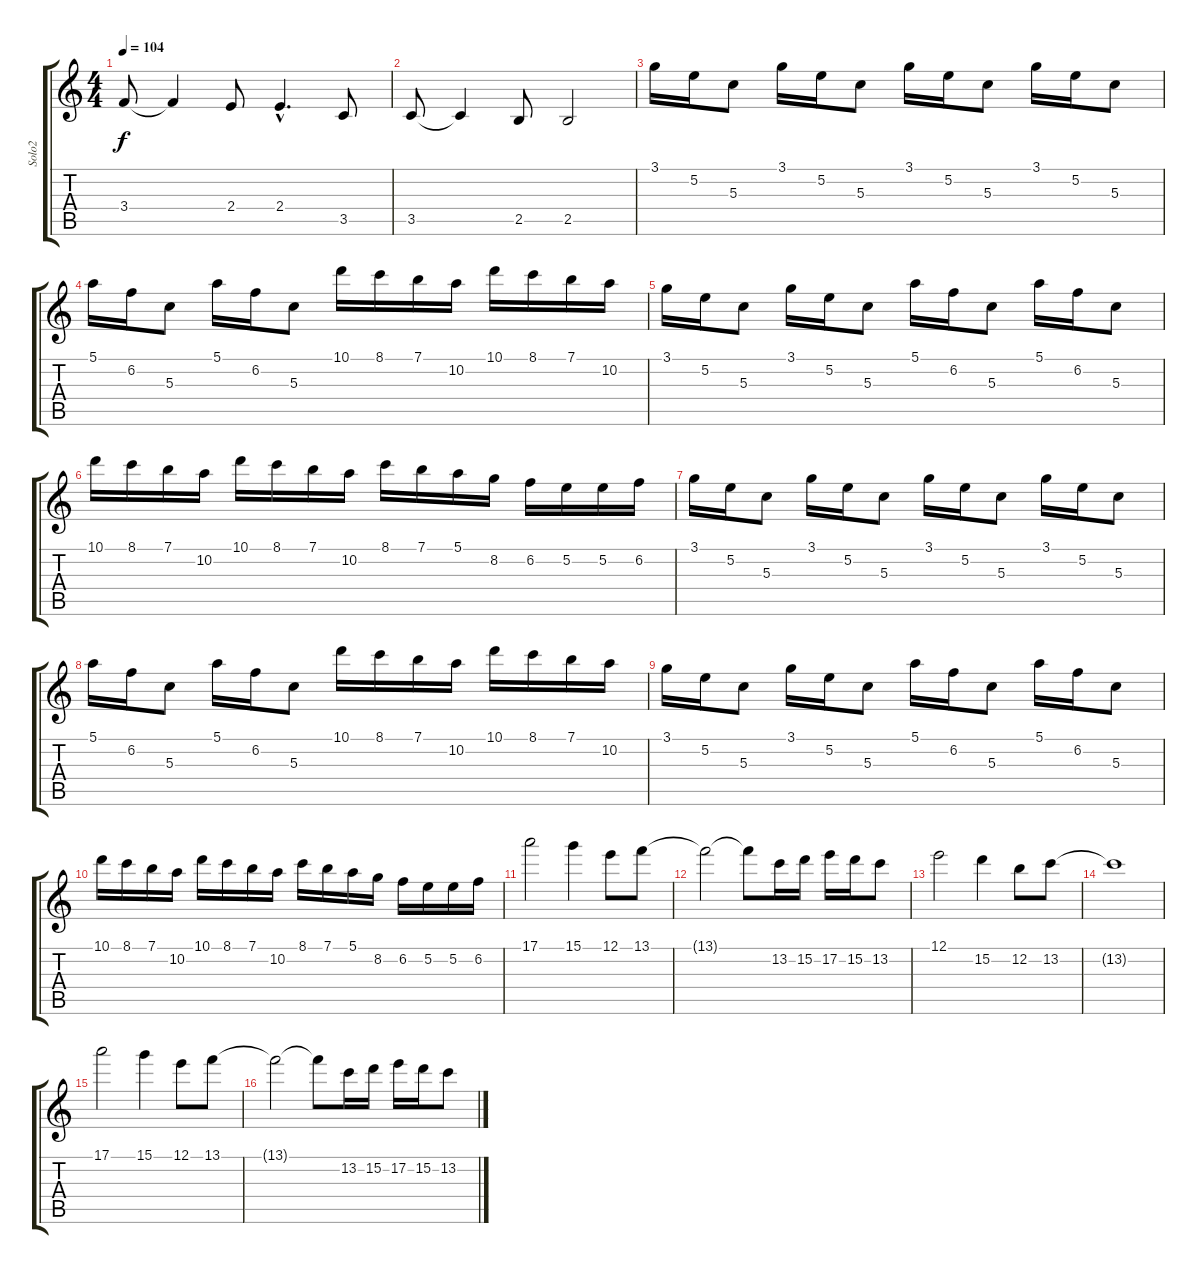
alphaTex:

\track ("Solo2" "Solo2") {instrument distortionguitar}
\staff {score tabs}
\tuning (E4 B3 G3 D3 A2 E2) {hide}
\ts (4 4)
\tempo 104
\clef g2
\ks c
3.4.8{dy f} 3.4{t}.4 2.4.8 2.4{hac}.4{d} 3.5.8 |
3.5.8 3.5{t}.4 2.5.8 2.5.2 |
3.1.16 5.2.16 5.3.8 3.1.16 5.2.16 5.3.8 3.1.16 5.2.16 5.3.8 3.1.16 5.2.16 5.3.8 |
5.1.16 6.2.16 5.3.8 5.1.16 6.2.16 5.3.8 10.1.16 8.1.16 7.1.16 10.2.16 10.1.16 8.1.16 7.1.16 10.2.16 |
3.1.16 5.2.16 5.3.8 3.1.16 5.2.16 5.3.8 5.1.16 6.2.16 5.3.8 5.1.16 6.2.16 5.3.8 |
10.1.16 8.1.16 7.1.16 10.2.16 10.1.16 8.1.16 7.1.16 10.2.16 8.1.16 7.1.16 5.1.16 8.2.16 6.2.16 5.2.16 5.2.16 6.2.16 |
3.1.16 5.2.16 5.3.8 3.1.16 5.2.16 5.3.8 3.1.16 5.2.16 5.3.8 3.1.16 5.2.16 5.3.8 |
5.1.16 6.2.16 5.3.8 5.1.16 6.2.16 5.3.8 10.1.16 8.1.16 7.1.16 10.2.16 10.1.16 8.1.16 7.1.16 10.2.16 |
3.1.16 5.2.16 5.3.8 3.1.16 5.2.16 5.3.8 5.1.16 6.2.16 5.3.8 5.1.16 6.2.16 5.3.8 |
10.1.16 8.1.16 7.1.16 10.2.16 10.1.16 8.1.16 7.1.16 10.2.16 8.1.16 7.1.16 5.1.16 8.2.16 6.2.16 5.2.16 5.2.16 6.2.16 |
17.1.2 15.1.4 12.1.8 13.1.8 |
13.1{t}.2 13.1{t}.8 13.2.16 15.2.16 17.2.16 15.2.16 13.2.8 |
12.1.2 15.2.4 12.2.8 13.2.8 |
13.2{t}.1 |
17.1.2 15.1.4 12.1.8 13.1.8 |
13.1{t}.2 13.1{t}.8 13.2.16 15.2.16 17.2.16 15.2.16 13.2.8
